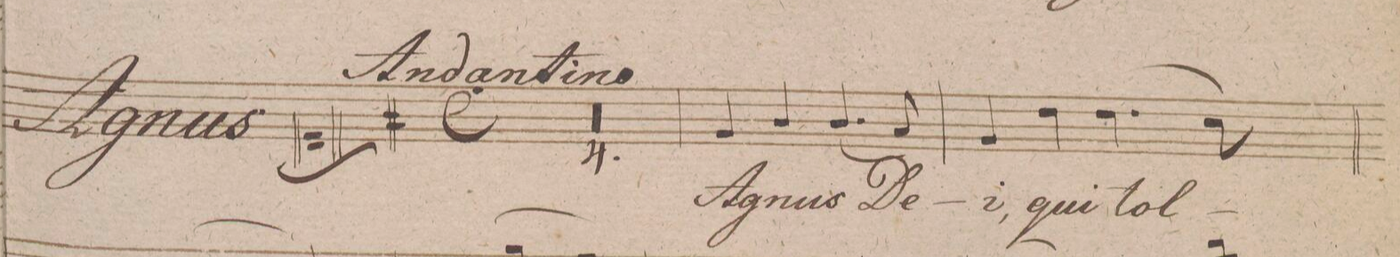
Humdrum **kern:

**kern	**text
*I"Soprano	*
*clefC1	*
*k[f#]	*
*met(c)	*
*M4/4	*
00r	.
=2	=2
=3	=3
=4	=4
=5	=5
4e	A-
4g/	-gnus
(<4.g/	De-
8f#)	.
=6	=6
4e	-i,
4b	qui
(>4.b	tol-
8a)	.
=7	=7
*-	*-
